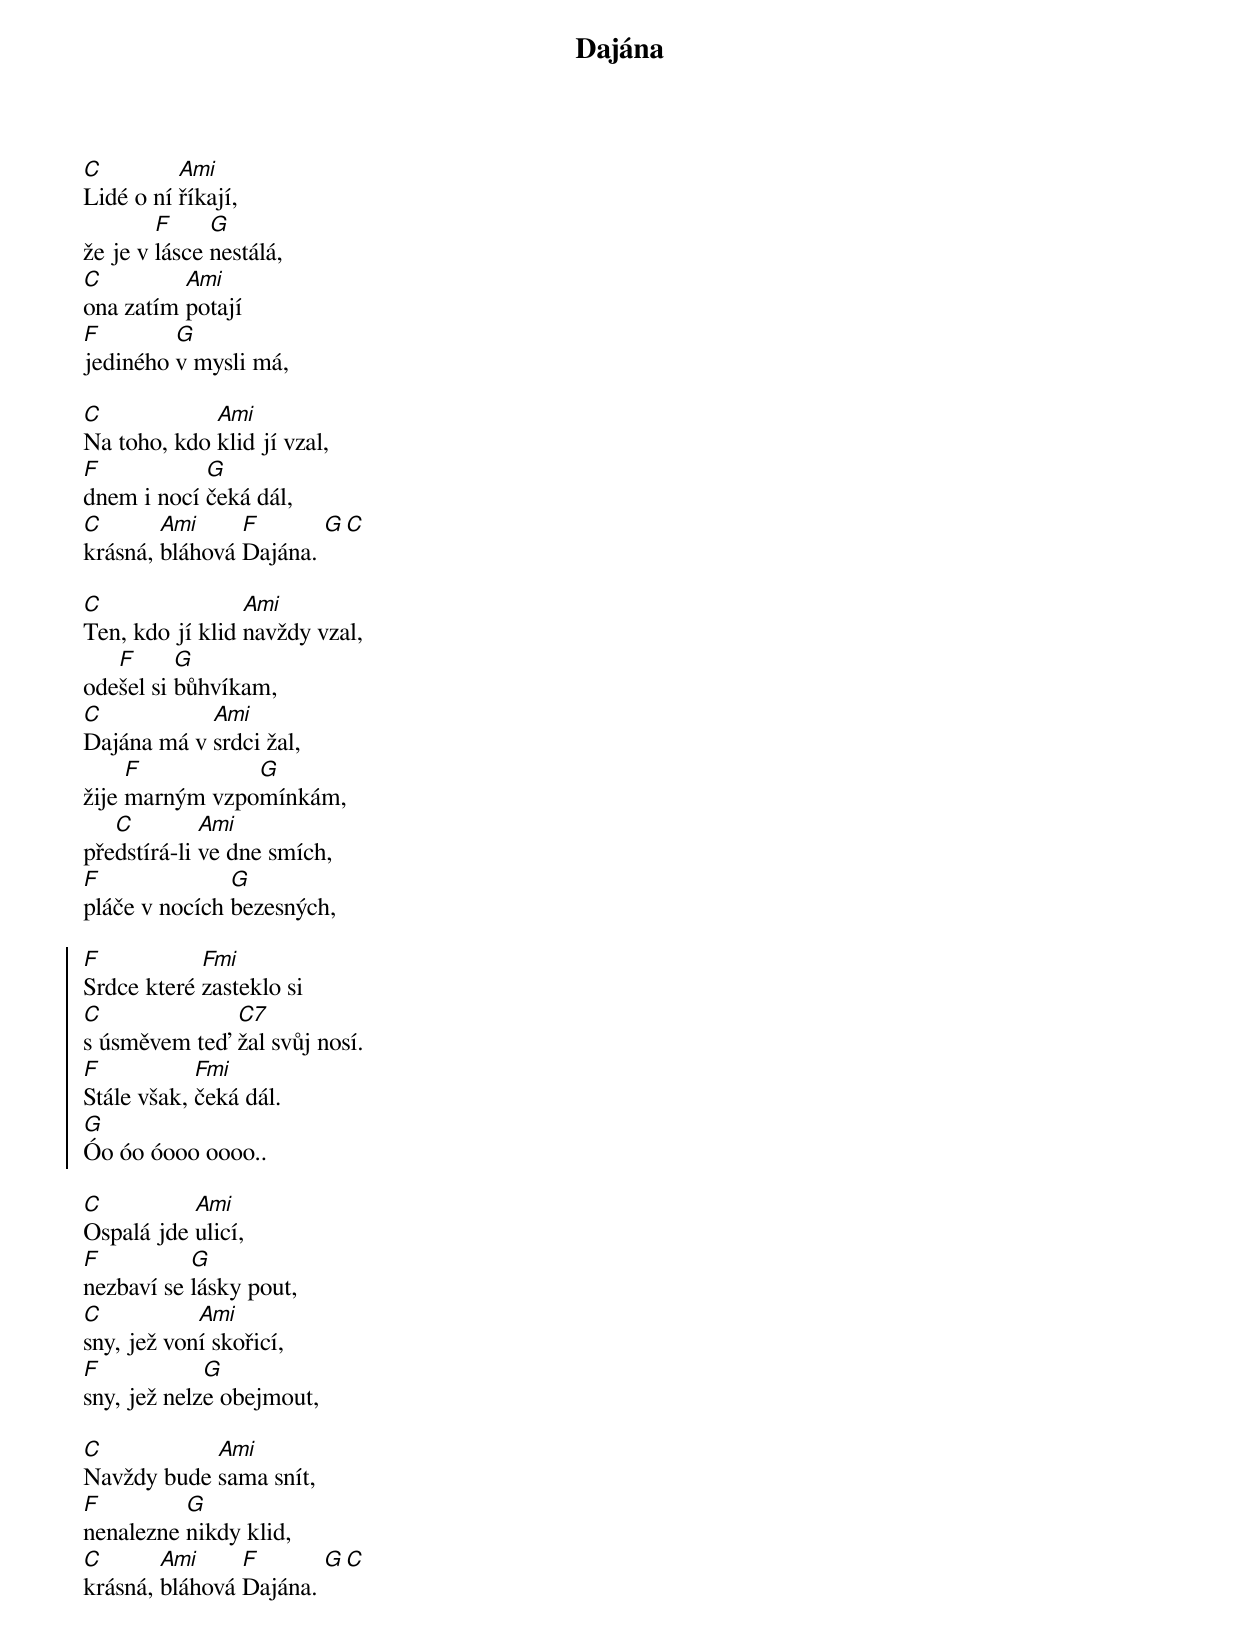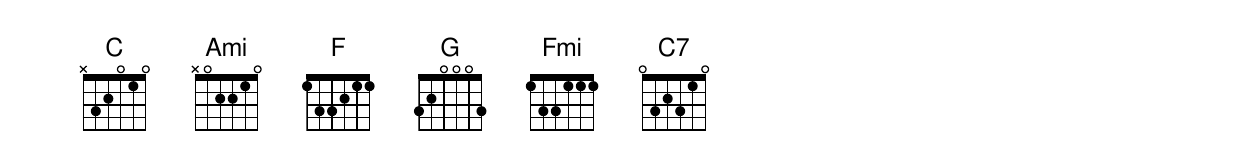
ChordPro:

{title: Dajána}
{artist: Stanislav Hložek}
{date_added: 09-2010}
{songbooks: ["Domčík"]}
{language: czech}
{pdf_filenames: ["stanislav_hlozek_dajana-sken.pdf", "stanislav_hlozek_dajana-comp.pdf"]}
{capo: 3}
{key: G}
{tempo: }
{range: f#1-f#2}
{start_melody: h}
{start_of_verse}
[C]Lidé o ní [Ami]říkají,
že je v [F]lásce [G]nestálá,
[C]ona zatím [Ami]potají
[F]jediného [G]v mysli má,

[C]Na toho, kdo [Ami]klid jí vzal,
[F]dnem i nocí [G]čeká dál,
[C]krásná, [Ami]bláhová [F]Dajána. [G][C]
{end_of_verse}

{start_of_verse}
[C]Ten, kdo jí klid [Ami]navždy vzal,
ode[F]šel si [G]bůhvíkam,
[C]Dajána má v [Ami]srdci žal,
žije [F]marným vzpo[G]mínkám,
pře[C]dstírá-li [Ami]ve dne smích,
[F]pláče v nocích [G]bezesných,
{end_of_verse}

{start_of_chorus}
[F]Srdce které [Fmi]zasteklo si
[C]s úsměvem teď [C7]žal svůj nosí.
[F]Stále však, [Fmi]čeká dál.
[G]Óo óo óooo oooo..
{end_of_chorus}

{start_of_verse}
[C]Ospalá jde [Ami]ulicí,
[F]nezbaví se [G]lásky pout,
[C]sny, jež von[Ami]í skořicí,
[F]sny, jež nelz[G]e obejmout,

[C]Navždy bude [Ami]sama snít,
[F]nenalezne [G]nikdy klid,
[C]krásná, [Ami]bláhová [F]Dajána. [G][C]
{end_of_verse}
